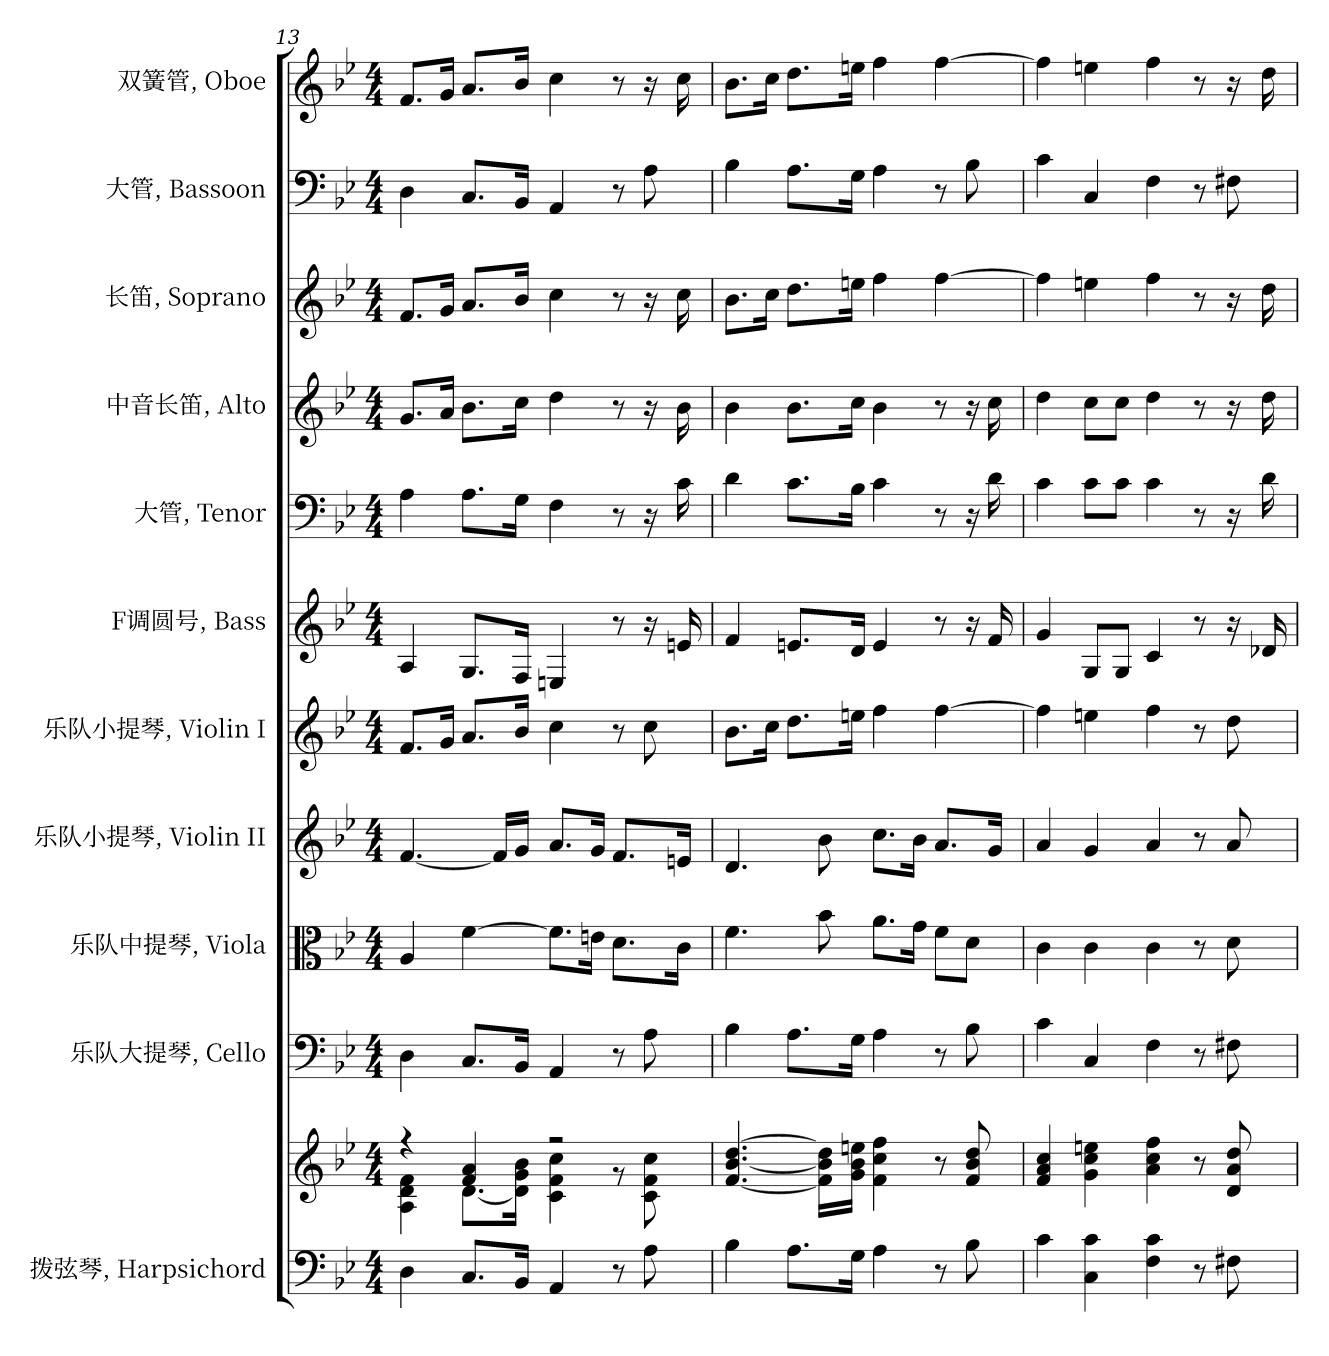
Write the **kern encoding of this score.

**kern	**kern	**kern	**kern	**kern	**kern	**kern	**kern	**kern	**kern	**kern	**kern
*part11	*part11	*part10	*part9	*part8	*part7	*part6	*part5	*part4	*part3	*part2	*part1
*staff12	*staff11	*staff10	*staff9	*staff8	*staff7	*staff6	*staff5	*staff4	*staff3	*staff2	*staff1
*I"拨弦琴, Harpsichord	*	*I"乐队大提琴, Cello	*I"乐队中提琴, Viola	*I"乐队小提琴, Violin II	*I"乐队小提琴, Violin I	*I"F调圆号, Bass	*I"大管, Tenor	*I"中音长笛, Alto	*I"长笛, Soprano	*I"大管, Bassoon	*I"双簧管, Oboe
*I'Hch.	*	*	*	*	*	*	*	*	*	*I'Bsn.	*I'Ob.
!!LO:PB:g=z
*clefF4	*clefG2	*clefF4	*clefC3	*clefG2	*clefG2	*clefG2	*clefF4	*clefG2	*clefG2	*clefF4	*clefG2
*	*	*	*	*	*	*ITrd4c7	*	*ITrd3c5	*	*	*
*k[b-e-]	*k[b-e-]	*k[b-e-]	*k[b-e-]	*k[b-e-]	*k[b-e-]	*k[b-e-a-]	*k[b-e-]	*k[b-]	*k[b-e-]	*k[b-e-]	*k[b-e-]
*M4/4	*M4/4	*M4/4	*M4/4	*M4/4	*M4/4	*M4/4	*M4/4	*M4/4	*M4/4	*M4/4	*M4/4
=13	=13	=13	=13	=13	=13	=13	=13	=13	=13	=13	=13
*	*^	*	*	*	*	*	*	*	*	*	*
4D\	4r	4A\ 4d\ 4f\	4D\	4A/	[4.f/	8.f/L	4D/	4A\	8.d/L	8.f/L	4D\	8.f/L
.	.	.	.	.	.	16g/Jk	.	.	16e/Jk	16g/Jk	.	16g/Jk
8.C/L	4f/ 4a/	[8.d\L	8.C/L	[4f\	.	8.a/L	8.C/L	8.A\L	8.f\L	8.a/L	8.C/L	8.a/L
.	.	.	.	.	16f/LL]	.	.	.	.	.	.	.
16BB-/Jk	.	16d\] 16g\ 16b-\Jk	16BB-/Jk	.	16g/JJ	16b-/Jk	16BB-/Jk	16G\Jk	16g\Jk	16b-/Jk	16BB-/Jk	16b-/Jk
4AA/	2r	4c\ 4f\ 4cc\	4AA/	8.f\L]	8.a/L	4cc\	4AAn/	4F\	4a\	4cc\	4AA/	4cc\
.	.	.	.	16en\Jk	16g/Jk	.	.	.	.	.	.	.
8r	.	8r	8r	8.d\L	8.f/L	8r	8r	8r	8r	8r	8r	8r
8A\	.	8c\ 8f\ 8cc\	8A\	.	.	8cc\	16r	16r	16r	16r	8A\	16r
.	.	.	.	16c\Jk	16en/Jk	.	16An/	16c\	16f\	16cc\	.	16cc\
*	*v	*v	*	*	*	*	*	*	*	*	*	*
=14	=14	=14	=14	=14	=14	=14	=14	=14	=14	=14	=14
4B-\	[4.f/ [4.b-/ [4.dd/	4B-\	4.f\	4.d/	8.b-\L	4B-/	4d\	4f\	8.b-\L	4B-\	8.b-\L
.	.	.	.	.	16cc\Jk	.	.	.	16cc\Jk	.	16cc\Jk
8.A\L	.	8.A\L	.	.	8.dd\L	8.An/L	8.c\L	8.f\L	8.dd\L	8.A\L	8.dd\L
.	16f\] 16b-\] 16dd\]LL	.	8b-\	8b-\	.	.	.	.	.	.	.
16G\Jk	16g\ 16b-\ 16een\JJ	16G\Jk	.	.	16een\Jk	16G/Jk	16B-\Jk	16g\Jk	16een\Jk	16G\Jk	16een\Jk
4A\	4f\ 4cc\ 4ff\	4A\	8.a\L	8.cc\L	4ff\	4A/	4c\	4f\	4ff\	4A\	4ff\
.	.	.	16g\Jk	16b-\Jk	.	.	.	.	.	.	.
8r	8r	8r	8f\L	8.a/L	[4ff\	8r	8r	8r	[4ff\	8r	[4ff\
8B-\	8f/ 8b-/ 8dd/	8B-\	8d\J	.	.	16r	16r	16r	.	8B-\	.
.	.	.	.	16g/Jk	.	16B-/	16d\	16g\	.	.	.
=15	=15	=15	=15	=15	=15	=15	=15	=15	=15	=15	=15
4c\	4f/ 4a/ 4cc/	4c\	4c\	4a/	4ff\]	4c/	4c\	4a\	4ff\]	4c\	4ff\]
4C\ 4c\	4g\ 4cc\ 4een\	4C/	4c\	4g/	4een\	8C/L	8c\L	8g\L	4een\	4C/	4een\
.	.	.	.	.	.	8C/J	8c\J	8g\J	.	.	.
4F\ 4c\	4a\ 4cc\ 4ff\	4F\	4c\	4a/	4ff\	4F/	4c\	4a\	4ff\	4F\	4ff\
8r	8r	8r	8r	8r	8r	8r	8r	8r	8r	8r	8r
8F#X\	8d/ 8a/ 8dd/	8F#X\	8d\	8a/	8dd\	16r	16r	16r	16r	8F#X\	16r
.	.	.	.	.	.	16G-X/	16d\	16a\	16dd\	.	16dd\
=	=	=	=	=	=	=	=	=	=	=	=
*-	*-	*-	*-	*-	*-	*-	*-	*-	*-	*-	*-
